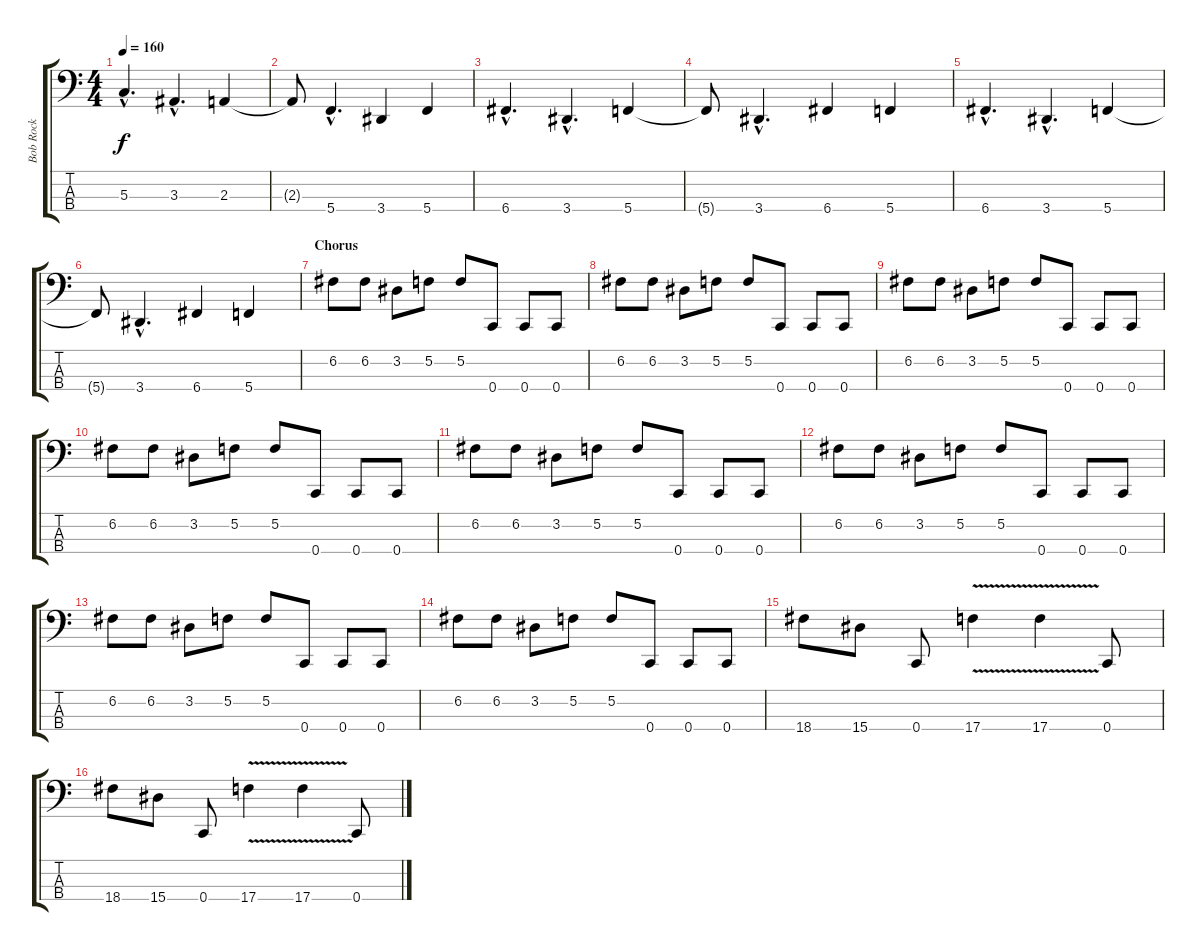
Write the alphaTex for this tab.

\track ("Bob Rock" "Bob Rock") {instrument electricbassfinger}
\staff {score tabs}
\tuning (F2 C2 G1 C1) {hide}
\ts (4 4)
\tempo 160
\clef f4
\ks c
5.3{hac}.4{d dy f} 3.3{hac}.4{d} 2.3.4 |
2.3{t}.8 5.4{hac}.4{d} 3.4.4 5.4.4 |
6.4{hac}.4{d} 3.4{hac}.4{d} 5.4.4 |
5.4{t}.8 3.4{hac}.4{d} 6.4.4 5.4.4 |
6.4{hac}.4{d} 3.4{hac}.4{d} 5.4.4 |
5.4{t}.8 3.4{hac}.4{d} 6.4.4 5.4.4 |
\section ("" "Chorus")
6.2.8 6.2.8 3.2.8 5.2.8 5.2.8 0.4.8 0.4.8 0.4.8 |
6.2.8 6.2.8 3.2.8 5.2.8 5.2.8 0.4.8 0.4.8 0.4.8 |
6.2.8 6.2.8 3.2.8 5.2.8 5.2.8 0.4.8 0.4.8 0.4.8 |
6.2.8 6.2.8 3.2.8 5.2.8 5.2.8 0.4.8 0.4.8 0.4.8 |
6.2.8 6.2.8 3.2.8 5.2.8 5.2.8 0.4.8 0.4.8 0.4.8 |
6.2.8 6.2.8 3.2.8 5.2.8 5.2.8 0.4.8 0.4.8 0.4.8 |
6.2.8 6.2.8 3.2.8 5.2.8 5.2.8 0.4.8 0.4.8 0.4.8 |
6.2.8 6.2.8 3.2.8 5.2.8 5.2.8 0.4.8 0.4.8 0.4.8 |
18.4.8 15.4.8 0.4.8 17.4{v}.4 17.4{v}.4 0.4.8 |
18.4.8 15.4.8 0.4.8 17.4{v}.4 17.4{v}.4 0.4.8
